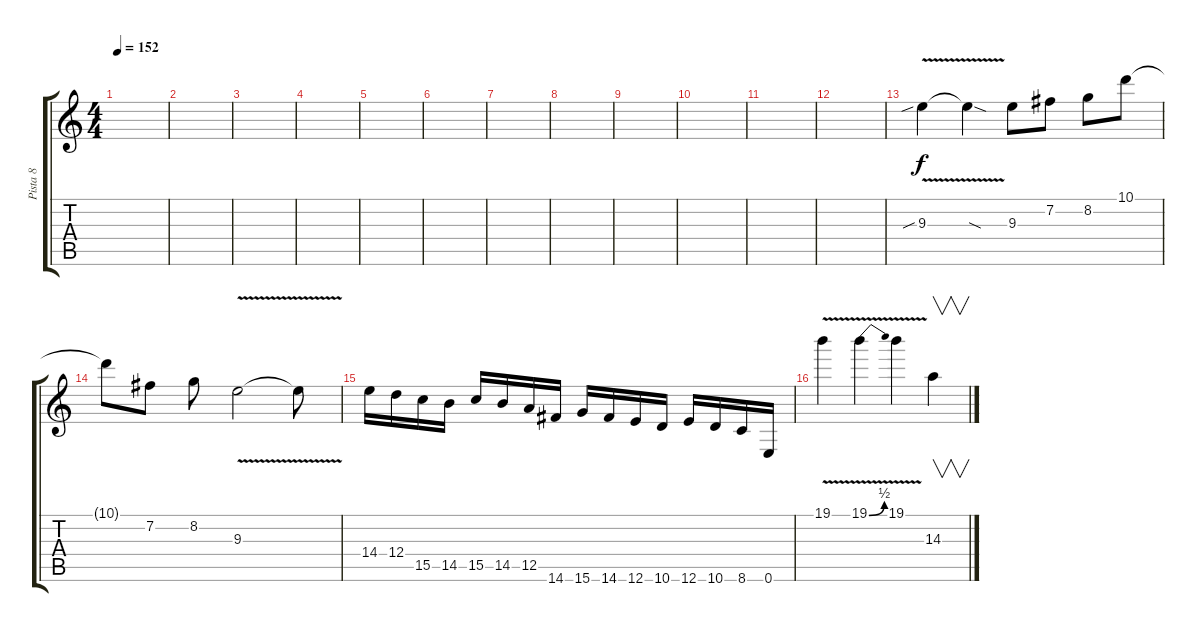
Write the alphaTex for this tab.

\track ("Pista 8" "Pista 8") {instrument overdrivenguitar}
\staff {score tabs}
\tuning (E4 B3 G3 D3 A2 E2) {hide}
\ts (4 4)
\tempo 152
\clef g2
\ks c
|
|
|
|
|
|
|
|
|
|
|
|
9.3{v sib}.4{volume 16} 9.3{sod t}.4 9.3.8 7.2.8 8.2.8 10.1.8 |
10.1{t}.8 7.2.8 8.2.8 9.3{v}.2 9.3{t}.8 |
14.4.16 12.4.16 15.5.16 14.5.16 15.5.16 14.5.16 12.5.16 14.6.16 15.6.16 14.6.16 12.6.16 10.6.16 12.6.16 10.6.16 8.6.16 0.6.16 |
19.1{v}.4 19.1{be (bend 0 0 60 2) v}.4 19.1{v}.4 14.3.4{v}
